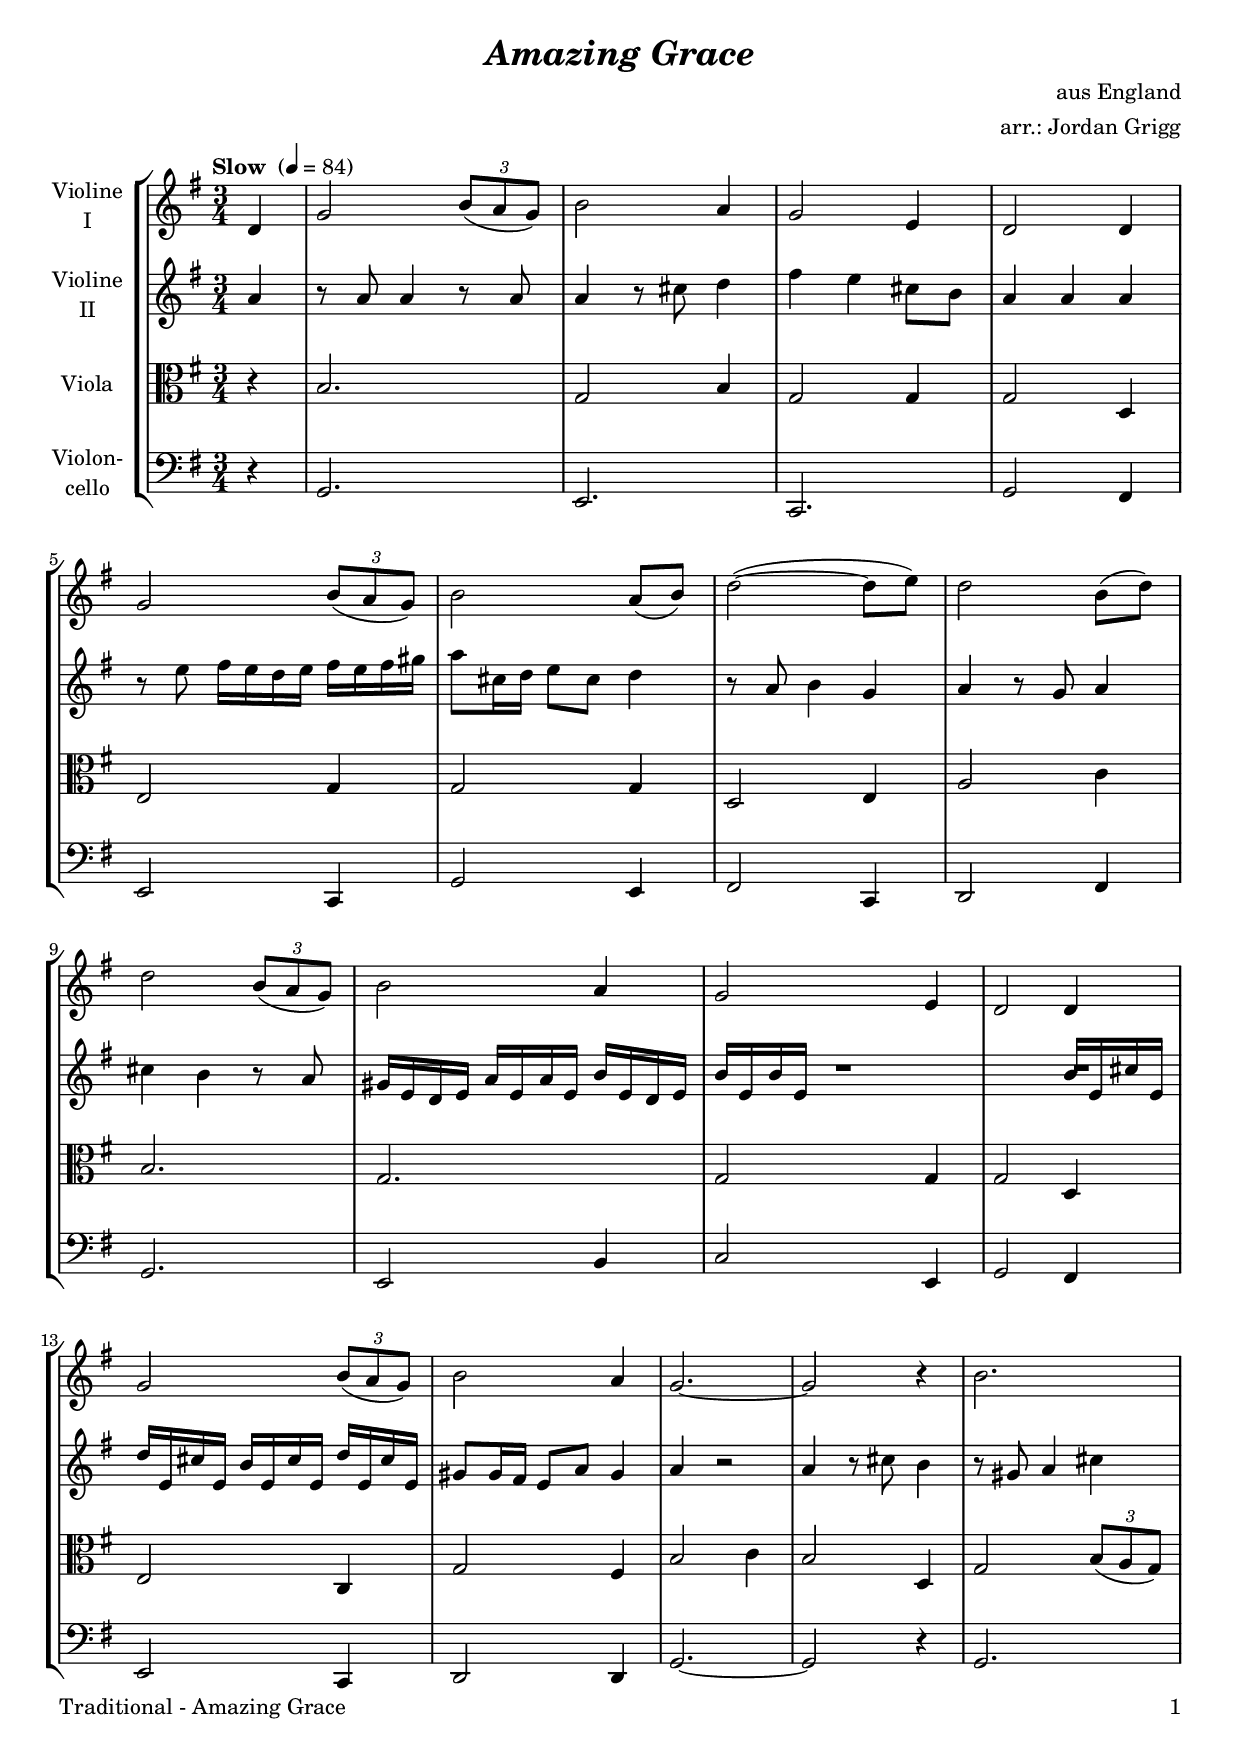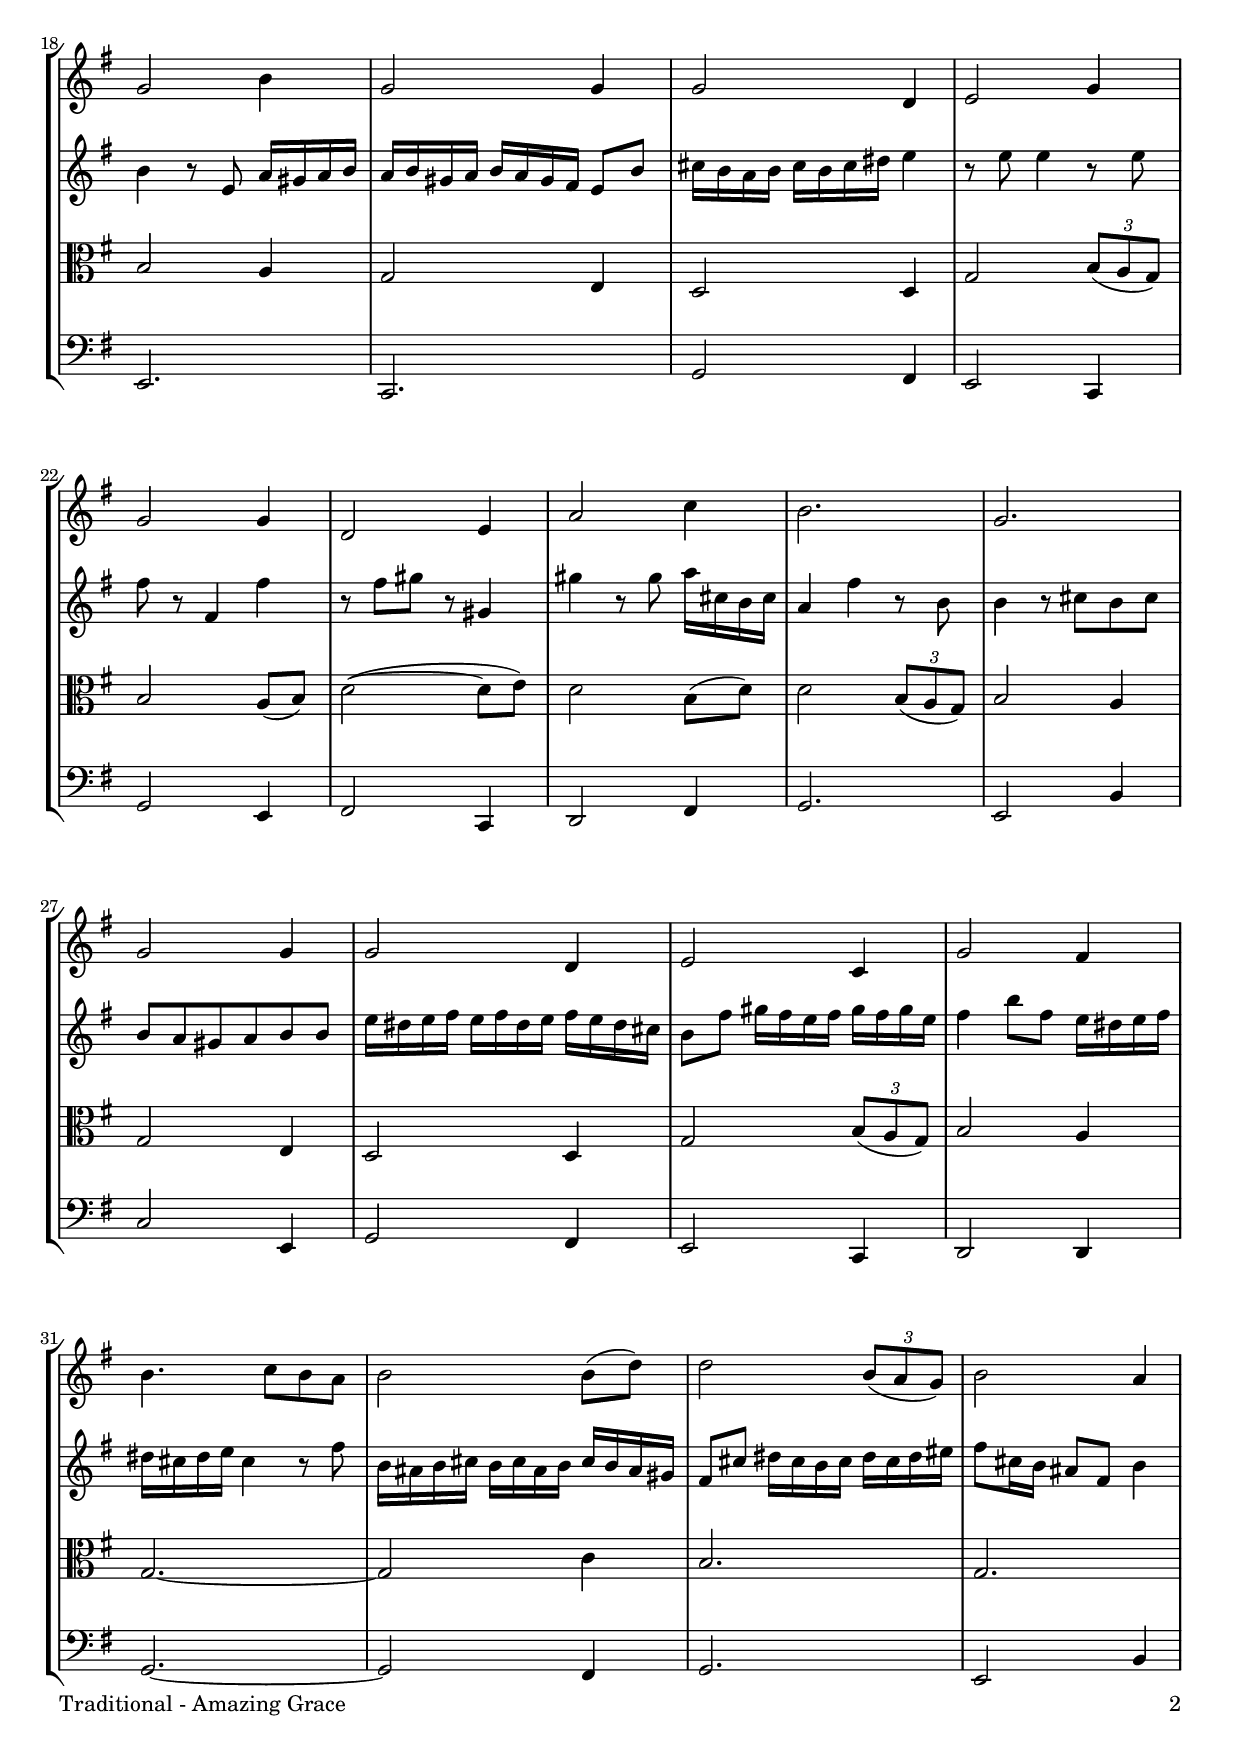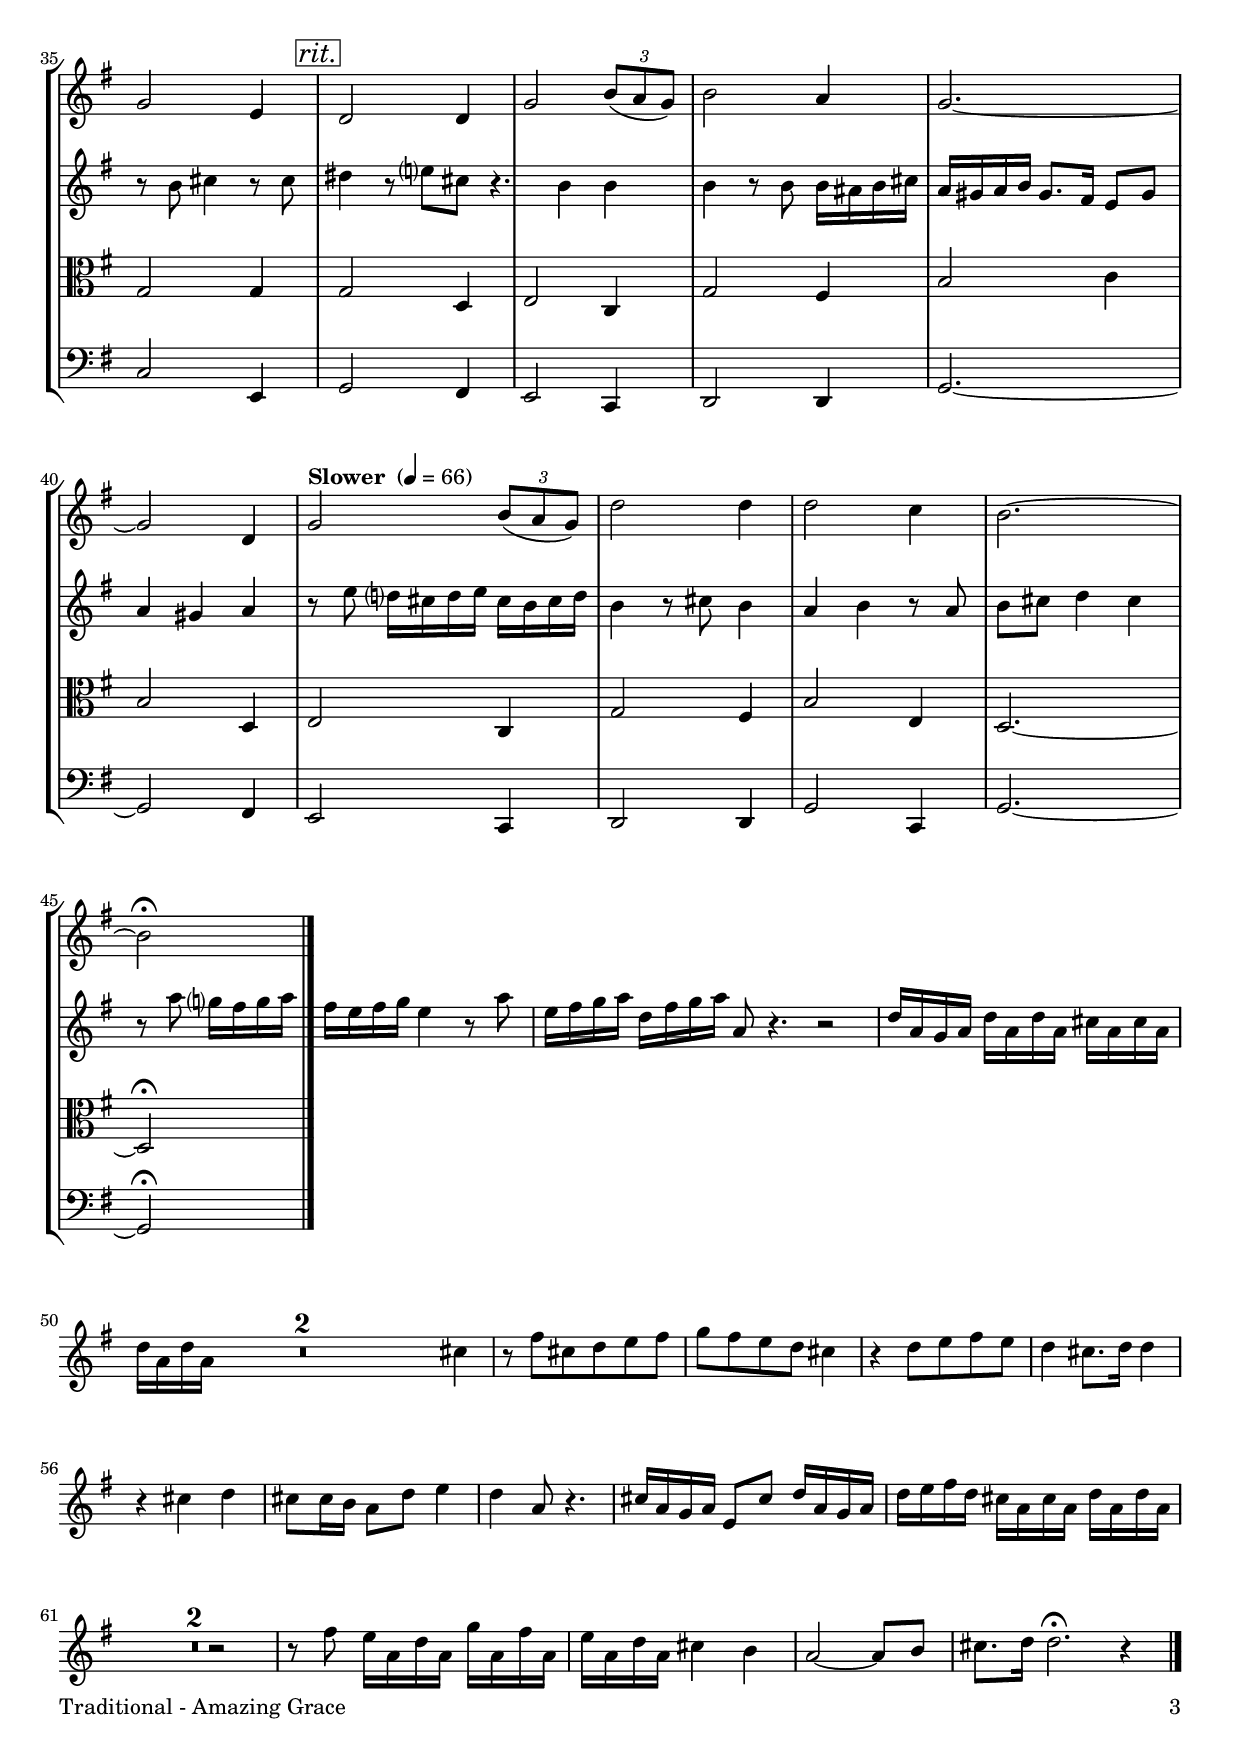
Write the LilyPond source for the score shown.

\version "2.24.1"
\include "deutsch.ly"

#(set-global-staff-size 19)

\header {
  title     = \markup \bold \italic "Amazing Grace"
  composer  = "aus England"
  arranger  = "arr.: Jordan Grigg"
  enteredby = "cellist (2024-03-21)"
%  piece     = ""
}

voiceconsts = {
  \key g \major
  \time 3/4
  \clef "treble"
  \numericTimeSignature
  \compressEmptyMeasures
  % Set default beaming for all staves
%  \set Timing.beamExceptions = #'()
%  \set Timing.baseMoment     = #(ly:make-moment 1 4)
%  \set Timing.beatStructure  = #'(1 1 1)
  \tempo "Slow " 4=84
}

mist = "string ensemble 1"
mivl = "violin"
miva = "viola"
miba = "cello"
mipz = "pizzicato strings"

boxa = \tempo "Slower " 4=66

atem = \mark \markup \box \italic "a tempo"
mrit = \mark \markup \box \italic "molto rit."
rit  = \mark \markup \box \italic "rit."

va = \relative c' {
  \voiceconsts

  \partial 4 d4
  g2 \tuplet 3/2 4 { h8( a g) }
  h2 a4
  g2 e4
  d2 d4
  g2 \tuplet 3/2 4 { h8( a g) }
  h2 a8( h)

  d2(~ d8 e)
  d2 h8( d)
  d2 \tuplet 3/2 4 { h8( a g) }
  h2 a4
  g2 e4
  d2 d4
  g2 \tuplet 3/2 4 { h8( a g) }
  h2 a4

  g2.~
  g2 r4
  h2.
  g2 h4
  g2 g4
  g2 d4
  e2 g4
  g2 g4

  d2 e4
  a2 c4
  h2.
  g
  g2 g4
  g2 d4
  e2 c4
  g'2 fis4

  h4. c8 h a
  h2 h8( d)
  d2 \tuplet 3/2 4 { h8( a g) }
  h2 a4
  g2 e4 \rit
  d2 d4
  g2 \tuplet 3/2 4 { h8( a g) }

  h2 a4
  g2.~
  g2 d4 \boxa
  g2 \tuplet 3/2 4 { h8( a g) }
  d'2 d4
  d2 c4
  h2.~
  \partial 2 h2\fermata \bar "|."
}

\include "v2.ily"
vc = \relative c' {
  \voiceconsts
  \clef "alto"
  
  \partial 4 r4
  h2.
  g2 h4
  g2 g4
  g2 d4
  e2 g4
  g2 g4

  d2 e4
  a2 c4
  h2.
  g
  g2 g4
  g2 d4
  e2 c4
  g'2 fis4

  h2 c4
  h2 d,4
  g2 \tuplet 3/2 4 { h8( a g) }
  h2 a4
  g2 e4
  d2 d4
  g2 \tuplet 3/2 4 { h8( a g) }
  h2 a8( h)

  d2(~ d8 e)
  d2 h8( d)
  d2 \tuplet 3/2 4 { h8( a g) }
  h2 a4
  g2 e4
  d2 d4
  g2 \tuplet 3/2 4 { h8( a g) }
  h2 a4

  g2.~
  g2 c4
  h2.
  g
  g2 g4 \rit
  g2 d4
  e2 c4

  g'2 fis4
  h2 c4
  h2 d,4 \boxa
  e2 c4
  g'2 fis4
  h2 e,4
  d2.~
  \partial 2 d2\fermata \bar "|."
}

vd = \relative c {
  \voiceconsts
  \clef "bass"
  
  \partial 4 r4
  g2.
  e
  c
  g'2 fis4
  e2 c4
  g'2 e4

  fis2 c4
  d2 fis4
  g2.
  e2 h'4
  c2 e,4
  g2 fis4
  e2 c4
  d2 d4

  g2.~
  g2 r4
  g2.
  e
  c
  g'2 fis4
  e2 c4
  g'2 e4

  fis2 c4
  d2 fis4
  g2.
  e2 h'4
  c2 e,4
  g2 fis4
  e2 c4
  d2 d4

  g2.~
  g2 fis4
  g2.
  e2 h'4
  c2 e,4 \rit
  g2 fis4
  e2 c4

  d2 d4
  g2.~
  g2 fis4 \boxa
  e2 c4
  d2 d4
  g2 c,4
  g'2.~
  \partial 2 g2\fermata \bar "|."
}


music = \new StaffGroup <<
      \new Staff {
	\set Staff.midiInstrument = \mivl
	\set Staff.instrumentName = \markup \center-column { "Violine" "I" }
	\transpose g g { \va }
      }

      \new Staff {
	\set Staff.midiInstrument = \mivl
	\set Staff.instrumentName = \markup \center-column { "Violine" "II" }
	\transpose g g { \vb }
      }

      \new Staff {
	\set Staff.midiInstrument = \miva
	\set Staff.instrumentName = \markup \center-column { "Viola" }
	\transpose g g { \vc }
      }

      \new Staff {
	\set Staff.midiInstrument = \miba
	\set Staff.instrumentName = \markup \center-column { "Violon-" "cello" }
	\transpose g g { \vd }
      }
>>

\book {
   \paper {
    print-page-number = ##t
    print-first-page-number = ##t
    ragged-last-bottom = ##f
    oddHeaderMarkup = \markup \null
    evenHeaderMarkup = \markup \null
    oddFooterMarkup = \markup {
      \fill-line {
        \if \should-print-page-number
        "Traditional - Amazing Grace" \fromproperty #'page:page-number-string
      }
    }
    evenFooterMarkup = \oddFooterMarkup
  } \score {
    \music
    \layout {}
  }

  \score {
    \unfoldRepeats \music

    \midi {
      \context {
        \Score
      }
    }
  }
}